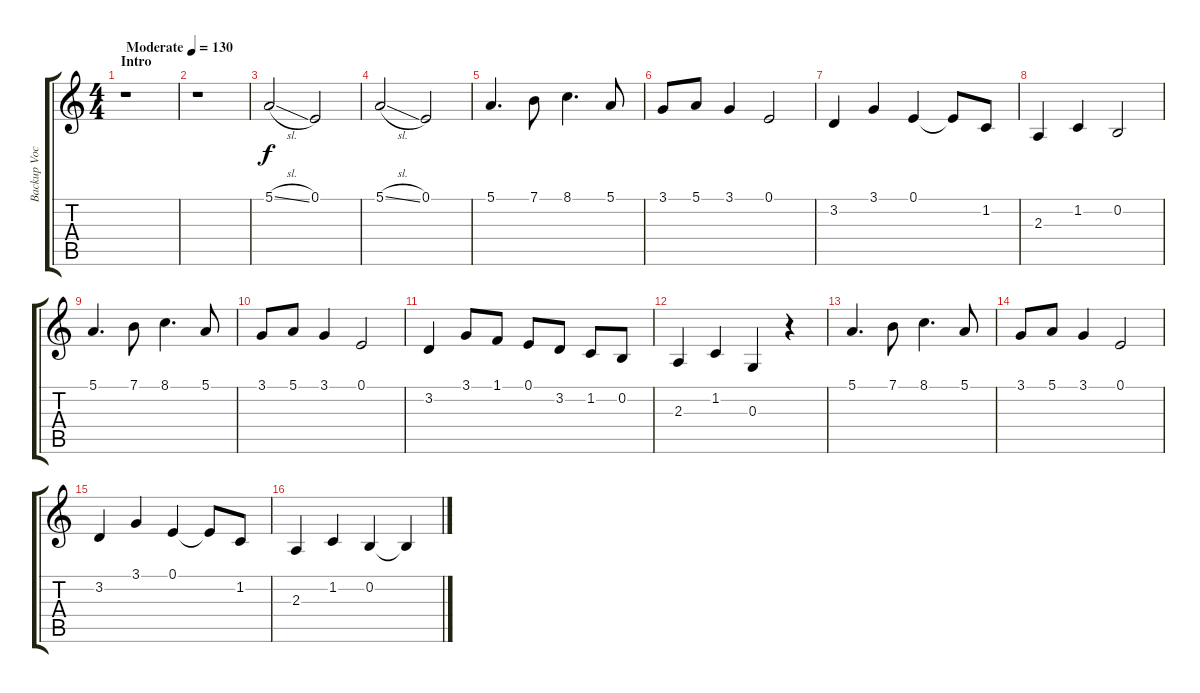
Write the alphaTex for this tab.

\track ("Backup Vocals" "Backup Voc") {instrument lead3calliope}
\staff {score tabs}
\tuning (E4 B3 G3 D3 A2 E2) {hide}
\ts (4 4)
\section ("" "Intro")
\tempo (130 "Moderate")
\clef g2
\ks c
r.1{dy f instrument lead3calliope} |
r.1 |
5.1{sl}.2{volume 3} 0.1.2{volume 5} |
5.1{sl}.2{volume 7} 0.1.2{volume 9} |
5.1.4{d volume 11} 7.1.8{volume 11} 8.1.4{d volume 12} 5.1.8{volume 12} |
3.1.8 5.1.8 3.1.4 0.1.2 |
3.2.4 3.1.4 0.1.4 0.1{t}.8 1.2.8 |
2.3.4 1.2.4 0.2.2 |
5.1.4{d} 7.1.8 8.1.4{d} 5.1.8 |
3.1.8 5.1.8 3.1.4 0.1.2 |
3.2.4 3.1.8 1.1.8 0.1.8 3.2.8 1.2.8 0.2.8 |
2.3.4 1.2.4 0.3.4 r.4 |
5.1.4{d} 7.1.8 8.1.4{d} 5.1.8 |
3.1.8 5.1.8 3.1.4 0.1.2 |
3.2.4 3.1.4 0.1.4 0.1{t}.8 1.2.8 |
2.3.4 1.2.4 0.2.4 0.2{t}.4
